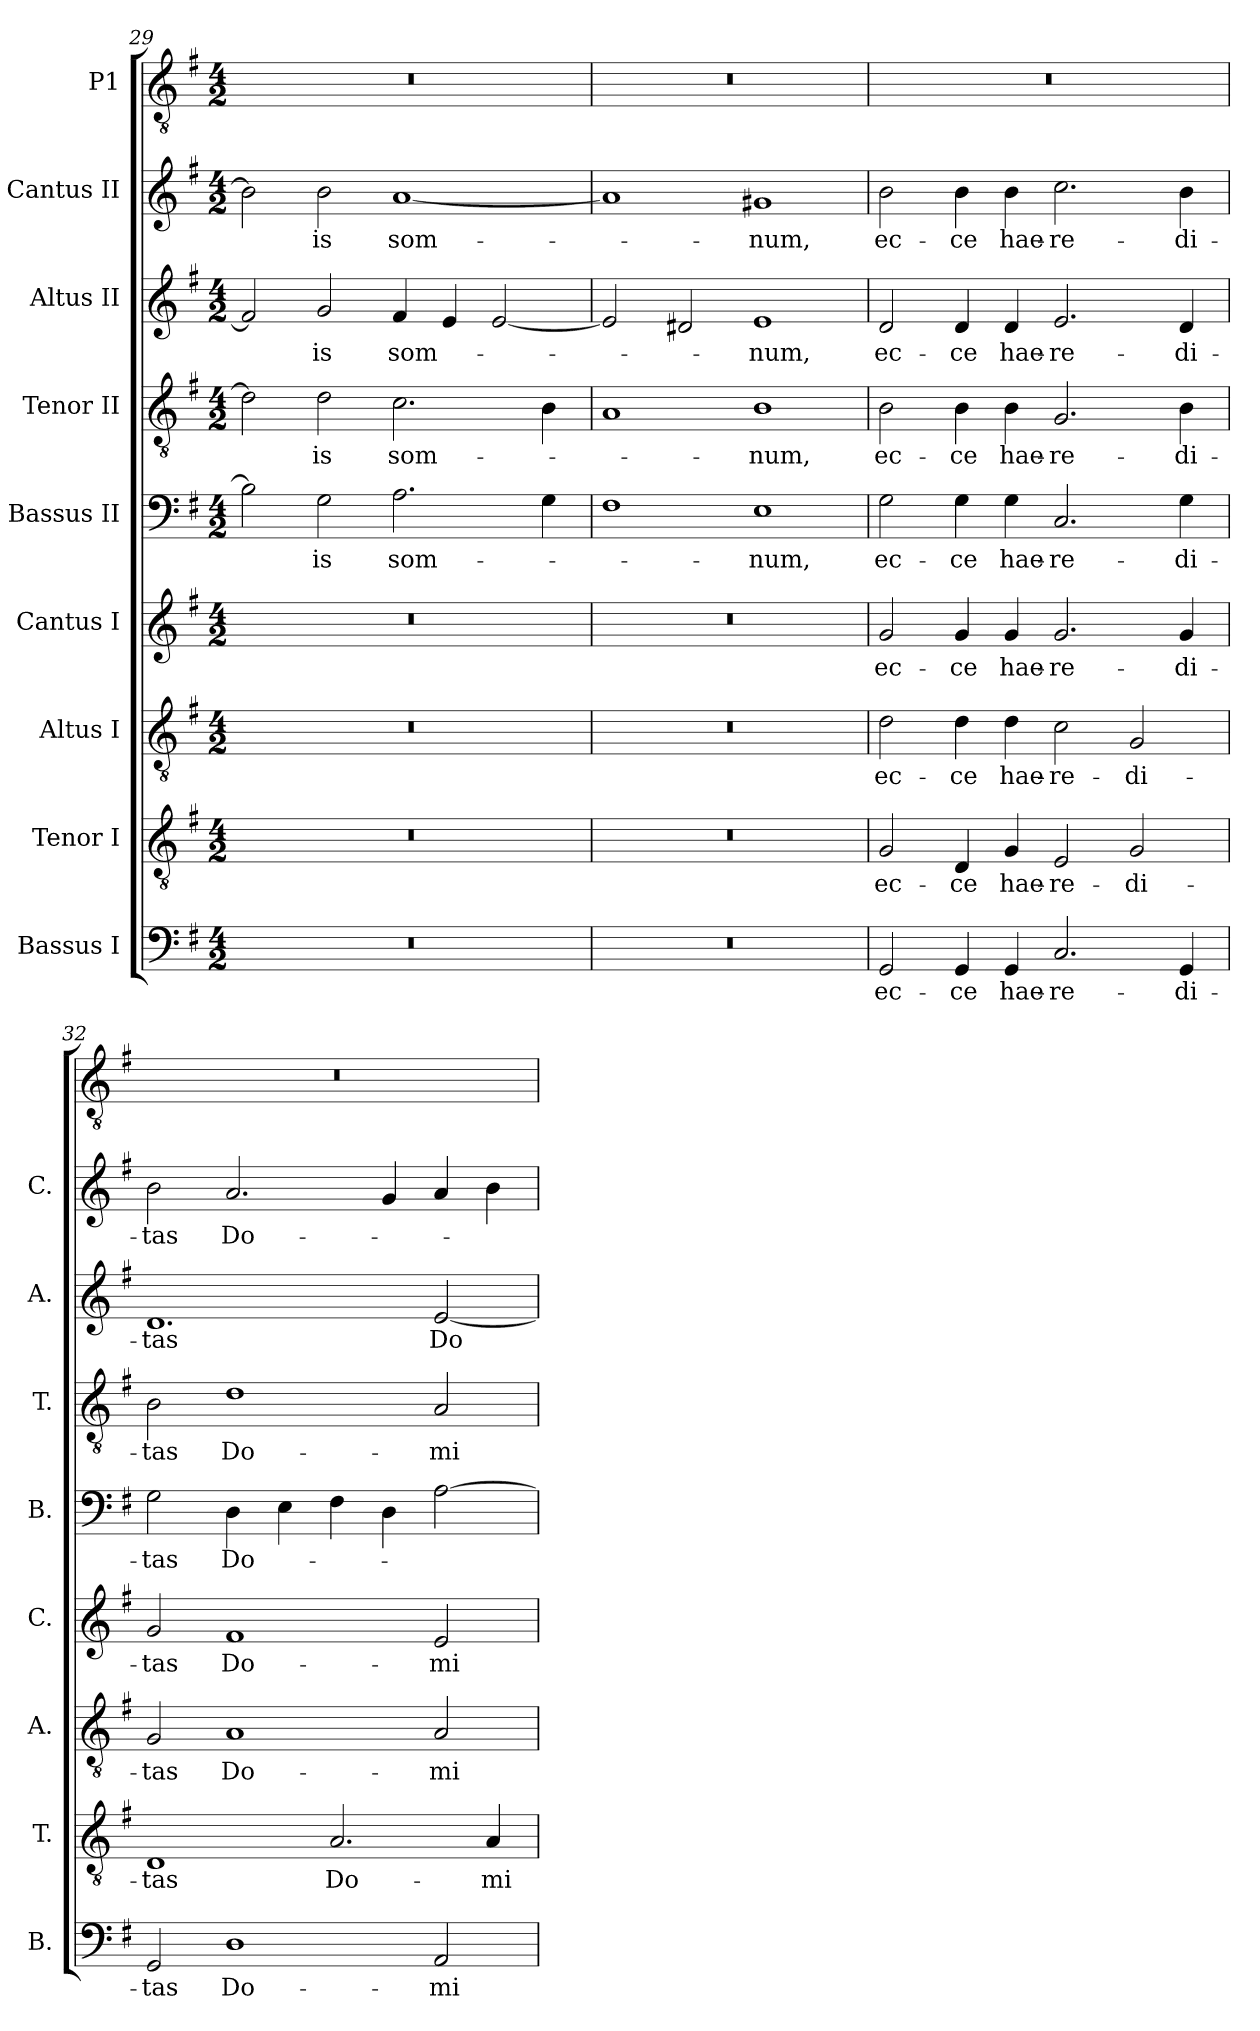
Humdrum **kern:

**kern	**text	**kern	**text	**kern	**text	**kern	**text	**kern	**text	**kern	**text	**kern	**text	**kern	**text	**kern
*part9	*part9	*part8	*part8	*part7	*part7	*part6	*part6	*part5	*part5	*part4	*part4	*part3	*part3	*part2	*part2	*part1
*staff9	*staff9	*staff8	*staff8	*staff7	*staff7	*staff6	*staff6	*staff5	*staff5	*staff4	*staff4	*staff3	*staff3	*staff2	*staff2	*staff1
*I"Bassus I	*	*I"Tenor I	*	*I"Altus I	*	*I"Cantus I	*	*I"Bassus II	*	*I"Tenor II	*	*I"Altus II	*	*I"Cantus II	*	*I"P1
*I'B.	*	*I'T.	*	*I'A.	*	*I'C.	*	*I'B.	*	*I'T.	*	*I'A.	*	*I'C.	*	*
*clefF4	*	*clefGv2	*	*clefGv2	*	*clefG2	*	*clefF4	*	*clefGv2	*	*clefG2	*	*clefG2	*	*clefGv2
*	*	*ITrd7c12	*	*ITrd7c12	*	*	*	*	*	*ITrd7c12	*	*	*	*	*	*ITrd7c12
*k[f#]	*	*k[f#]	*	*k[f#]	*	*k[f#]	*	*k[f#]	*	*k[f#]	*	*k[f#]	*	*k[f#]	*	*k[f#]
*G:	*	*G:	*	*G:	*	*G:	*	*G:	*	*G:	*	*G:	*	*G:	*	*G:
*M4/2	*	*M4/2	*	*M4/2	*	*M4/2	*	*M4/2	*	*M4/2	*	*M4/2	*	*M4/2	*	*M4/2
=29	=29	=29	=29	=29	=29	=29	=29	=29	=29	=29	=29	=29	=29	=29	=29	=29
!LO:N:vis=1	!	!LO:N:vis=1	!	!LO:N:vis=1	!	!LO:N:vis=1	!	!	!	!	!	!	!	!	!	!LO:N:vis=1
0r	.	0r	.	0r	.	0r	.	2B\]	.	2D\]	.	2f#/]	.	2b\]	.	0r
!	!	!	!	!	!	!	!	!	!LO:LY:b	!	!LO:LY:b	!	!LO:LY:b	!	!LO:LY:b	!
.	.	.	.	.	.	.	.	2G\	-is	2D\	-is	2g/	-is	2b\	-is	.
!	!	!	!	!	!	!	!	!	!LO:LY:b	!	!LO:LY:b	!	!LO:LY:b	!	!LO:LY:b	!
.	.	.	.	.	.	.	.	2.A\	som-	2.C\	som-	4f#/	som-	[<1a	som-	.
.	.	.	.	.	.	.	.	.	.	.	.	4e/	.	.	.	.
.	.	.	.	.	.	.	.	.	.	.	.	[<2e/	.	.	.	.
.	.	.	.	.	.	.	.	4G\	.	4BB\	.	.	.	.	.	.
=30	=30	=30	=30	=30	=30	=30	=30	=30	=30	=30	=30	=30	=30	=30	=30	=30
!LO:N:vis=1	!	!LO:N:vis=1	!	!LO:N:vis=1	!	!LO:N:vis=1	!	!	!	!	!	!	!	!	!	!LO:N:vis=1
0r	.	0r	.	0r	.	0r	.	1F#	.	1AA	.	2e/]	.	1a]	.	0r
.	.	.	.	.	.	.	.	.	.	.	.	2d#X/	.	.	.	.
!	!	!	!	!	!	!	!	!	!LO:LY:b	!	!LO:LY:b	!	!LO:LY:b	!	!LO:LY:b	!
.	.	.	.	.	.	.	.	1E	-num,	1BB	-num,	1e	-num,	1g#X	-num,	.
=31	=31	=31	=31	=31	=31	=31	=31	=31	=31	=31	=31	=31	=31	=31	=31	=31
!	!LO:LY:b	!	!LO:LY:b	!	!LO:LY:b	!	!LO:LY:b	!	!LO:LY:b	!	!LO:LY:b	!	!LO:LY:b	!	!LO:LY:b	!LO:N:vis=1
2GG/	ec-	2GG/	ec-	2D\	ec-	2g/	ec-	2G\	ec-	2BB\	ec-	2d/	ec-	2b\	ec-	0r
!	!LO:LY:b	!	!LO:LY:b	!	!LO:LY:b	!	!LO:LY:b	!	!LO:LY:b	!	!LO:LY:b	!	!LO:LY:b	!	!LO:LY:b	!
4GG/	-ce	4DD/	-ce	4D\	-ce	4g/	-ce	4G\	-ce	4BB\	-ce	4d/	-ce	4b\	-ce	.
!	!LO:LY:b	!	!LO:LY:b	!	!LO:LY:b	!	!LO:LY:b	!	!LO:LY:b	!	!LO:LY:b	!	!LO:LY:b	!	!LO:LY:b	!
4GG/	hae-	4GG/	hae-	4D\	hae-	4g/	hae-	4G\	hae-	4BB\	hae-	4d/	hae-	4b\	hae-	.
!	!LO:LY:b	!	!LO:LY:b	!	!LO:LY:b	!	!LO:LY:b	!	!LO:LY:b	!	!LO:LY:b	!	!LO:LY:b	!	!LO:LY:b	!
2.C/	-re-	2EE/	-re-	2C\	-re-	2.g/	-re-	2.C/	-re-	2.GG/	-re-	2.e/	-re-	2.cc\	-re-	.
!	!	!	!LO:LY:b	!	!LO:LY:b	!	!	!	!	!	!	!	!	!	!	!
.	.	2GG/	-di-	2GG/	-di-	.	.	.	.	.	.	.	.	.	.	.
!	!LO:LY:b	!	!	!	!	!	!LO:LY:b	!	!LO:LY:b	!	!LO:LY:b	!	!LO:LY:b	!	!LO:LY:b	!
4GG/	-di-	.	.	.	.	4g/	-di-	4G\	-di-	4BB\	-di-	4d/	-di-	4b\	-di-	.
!!LO:LB:g=z
=32	=32	=32	=32	=32	=32	=32	=32	=32	=32	=32	=32	=32	=32	=32	=32	=32
!	!LO:LY:b	!	!LO:LY:b	!	!LO:LY:b	!	!LO:LY:b	!	!LO:LY:b	!	!LO:LY:b	!	!LO:LY:b	!	!LO:LY:b	!LO:N:vis=1
2GG/	-tas	1DD	-tas	2GG/	-tas	2g/	-tas	2G\	-tas	2BB\	-tas	1.d	-tas	2b\	-tas	0r
!	!LO:LY:b	!	!	!	!LO:LY:b	!	!LO:LY:b	!	!LO:LY:b	!	!LO:LY:b	!	!	!	!LO:LY:b	!
1D	Do-	.	.	1AA	Do-	1f#	Do-	4D\	Do-	1D	Do-	.	.	2.a/	Do-	.
.	.	.	.	.	.	.	.	4E\	.	.	.	.	.	.	.	.
!	!	!	!LO:LY:b	!	!	!	!	!	!	!	!	!	!	!	!	!
.	.	2.AA/	Do-	.	.	.	.	4F#\	.	.	.	.	.	.	.	.
.	.	.	.	.	.	.	.	4D\	.	.	.	.	.	4g/	.	.
!	!LO:LY:b	!	!	!	!LO:LY:b	!	!LO:LY:b	!	!	!	!LO:LY:b	!	!LO:LY:b	!	!	!
2AA/	-mi-	.	.	2AA/	-mi-	2e/	-mi-	[>2A\	.	2AA/	-mi-	[<2e/	Do-	4a/	.	.
!	!	!	!LO:LY:b	!	!	!	!	!	!	!	!	!	!	!	!	!
.	.	4AA/	-mi-	.	.	.	.	.	.	.	.	.	.	4b\	.	.
=	=	=	=	=	=	=	=	=	=	=	=	=	=	=	=	=
*-	*-	*-	*-	*-	*-	*-	*-	*-	*-	*-	*-	*-	*-	*-	*-	*-
